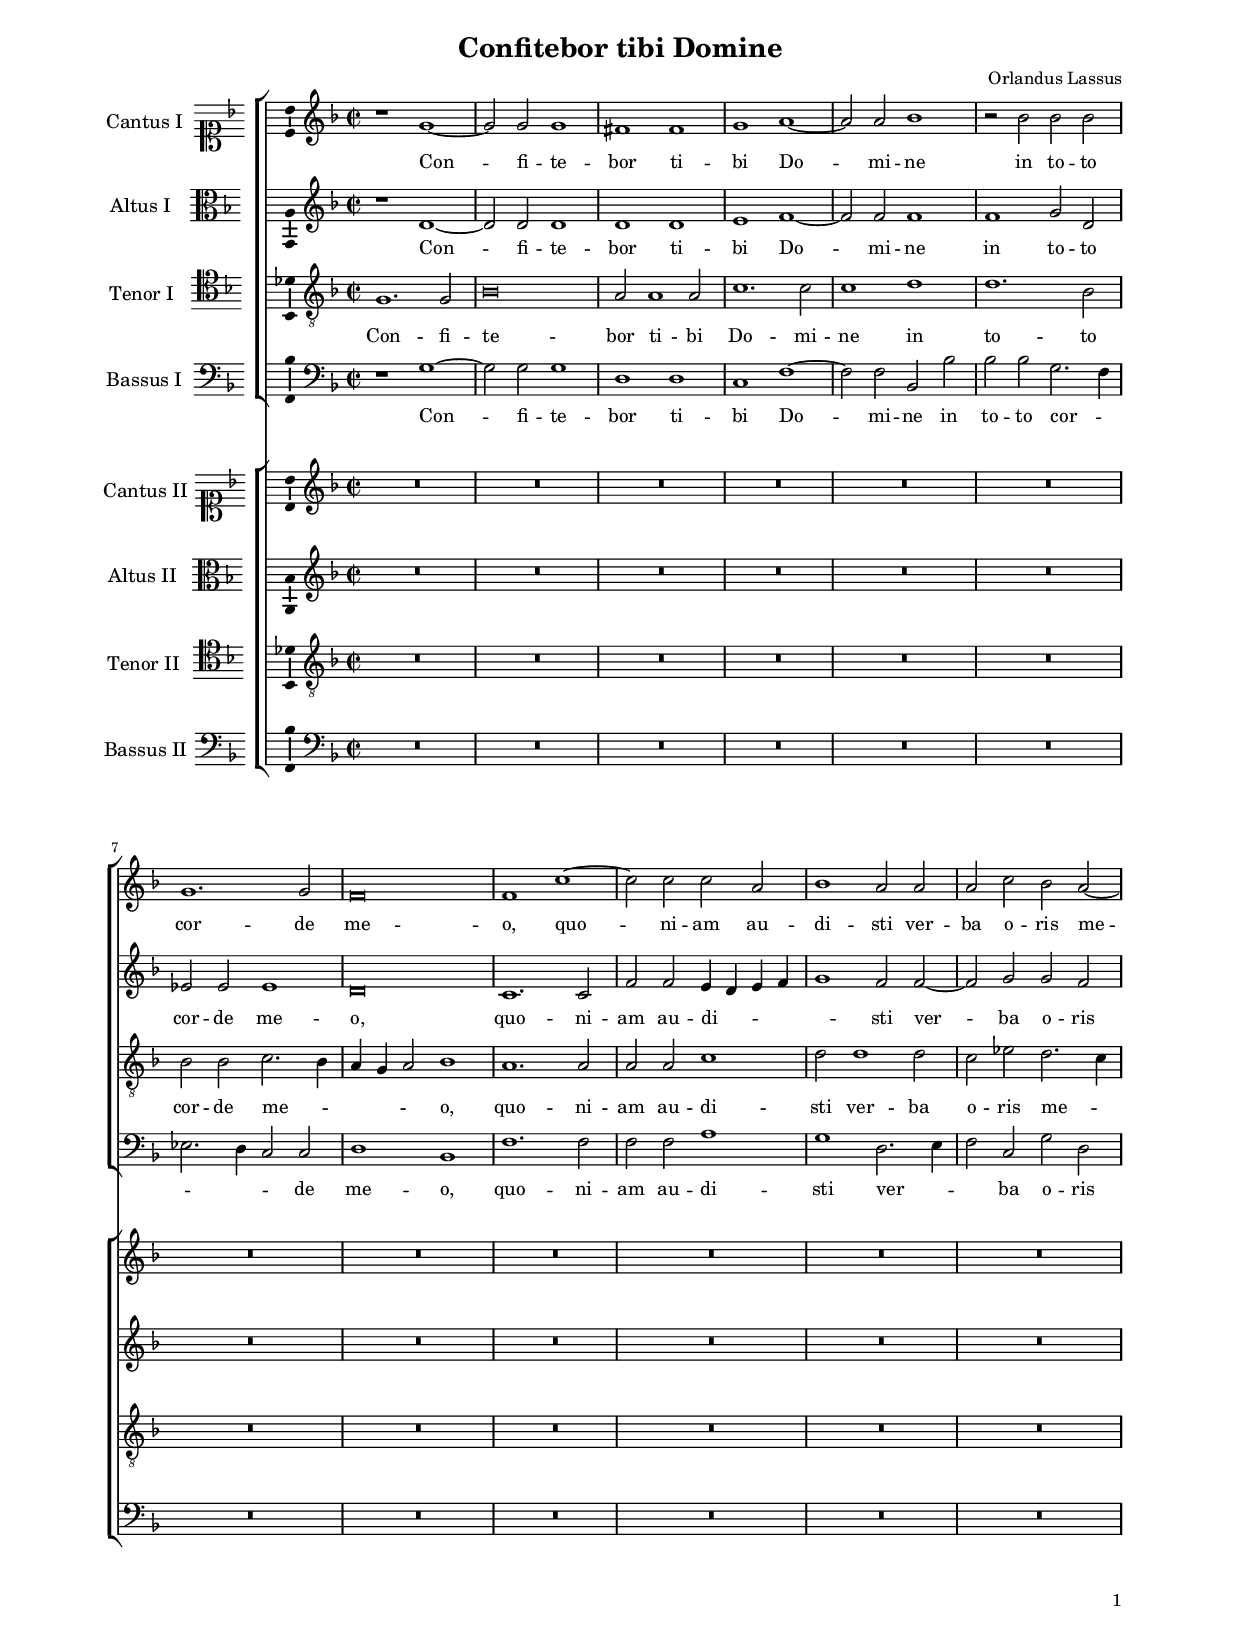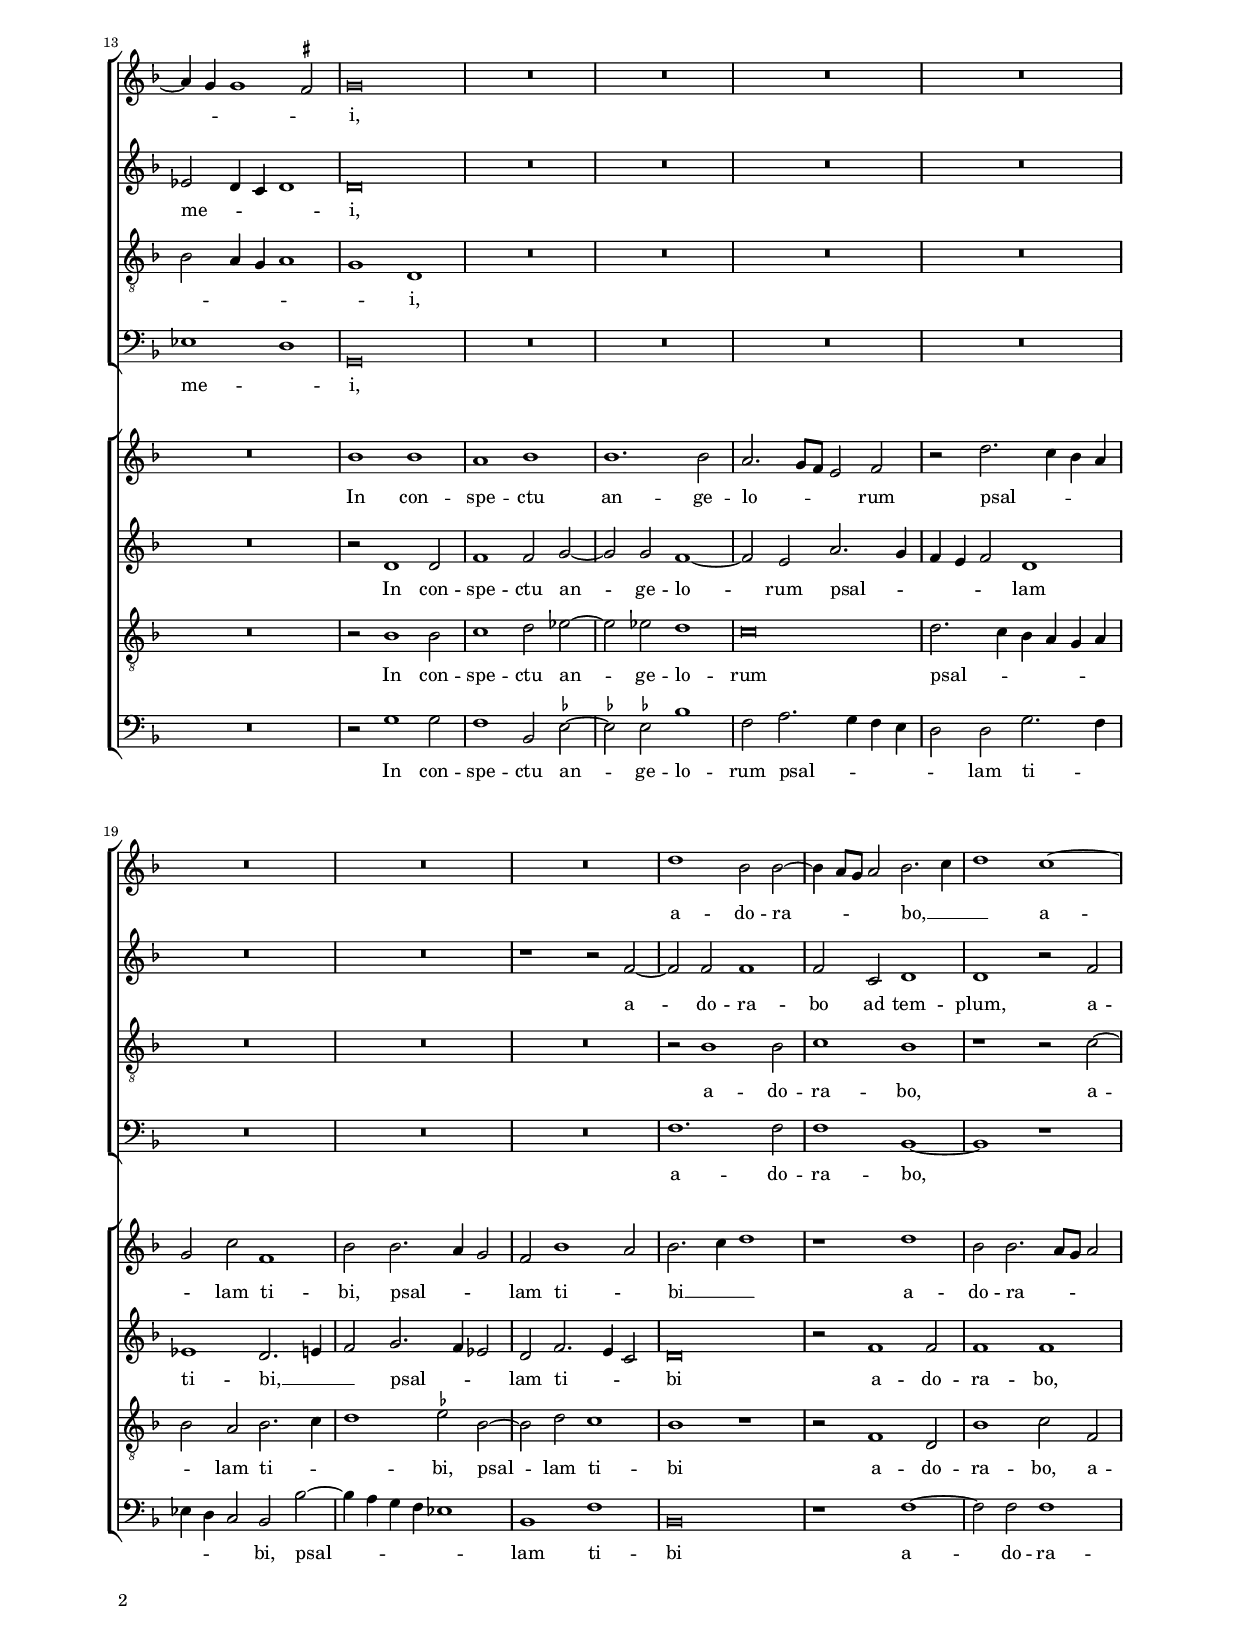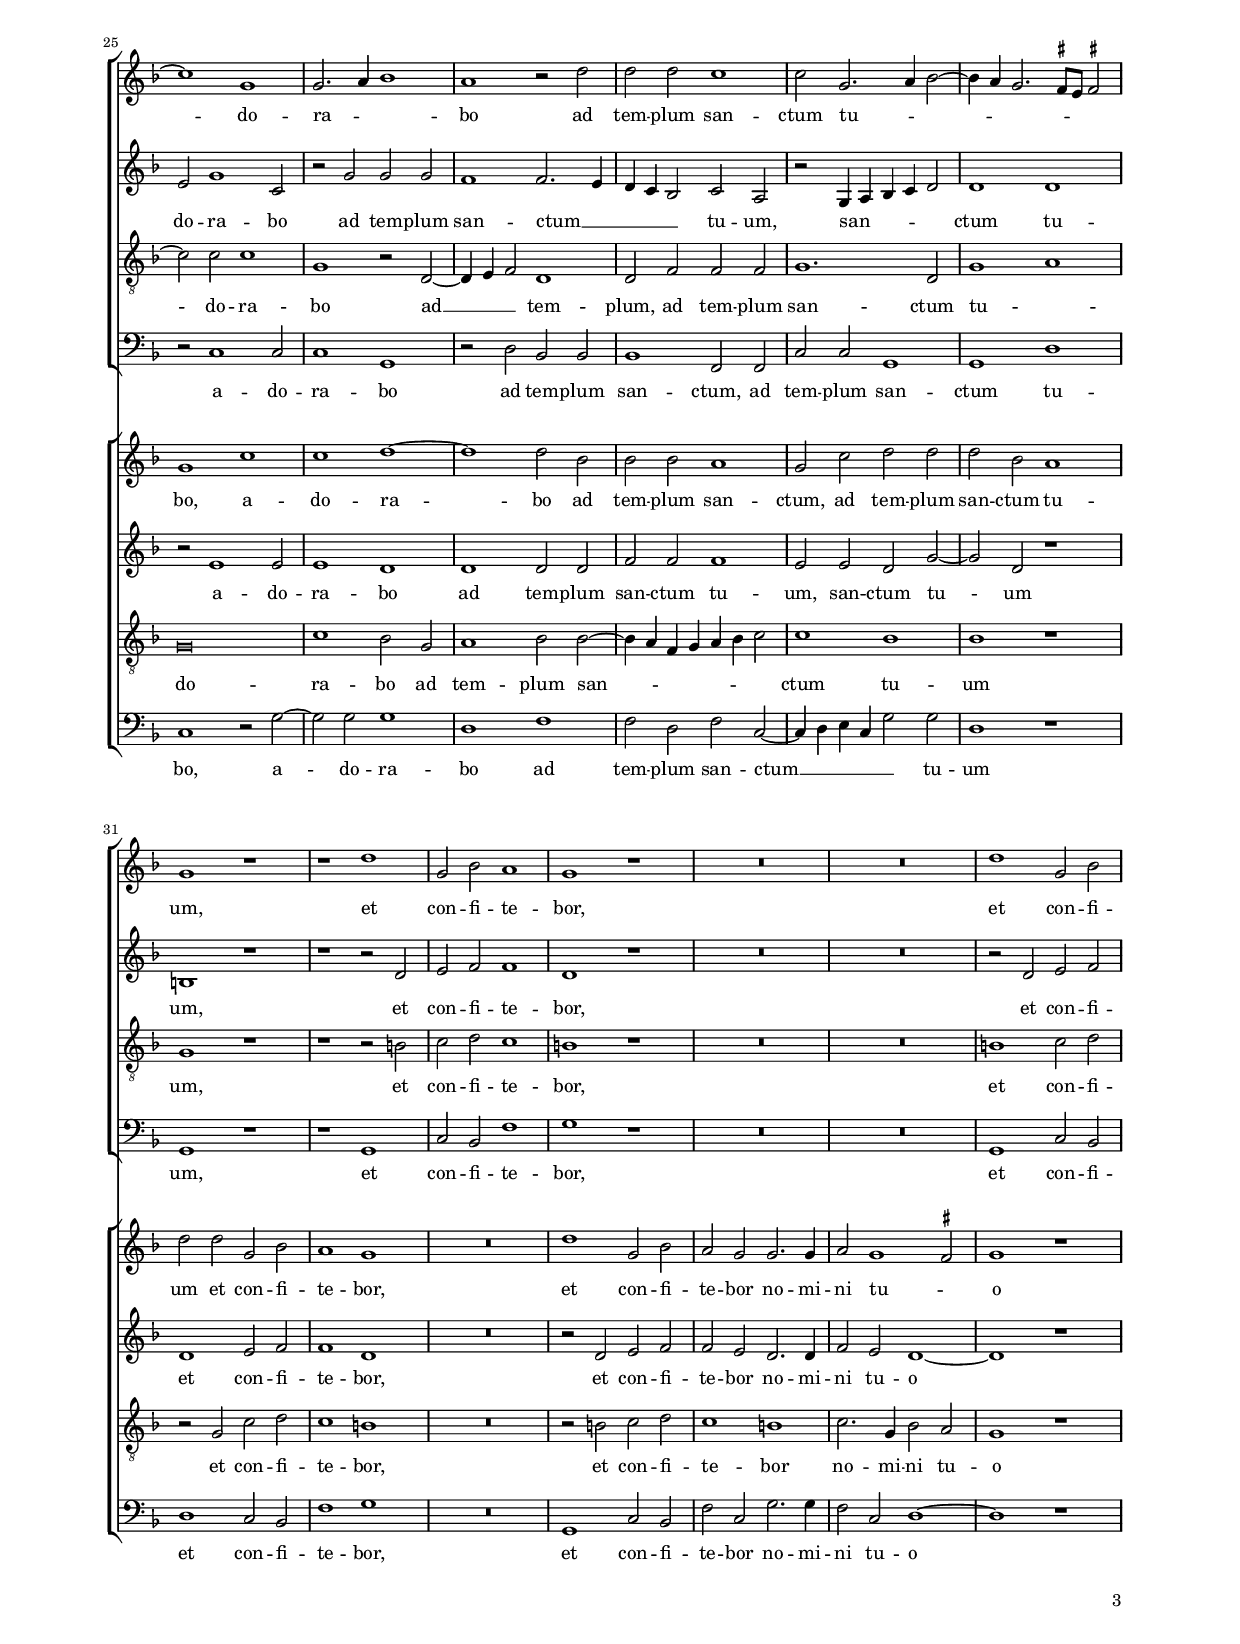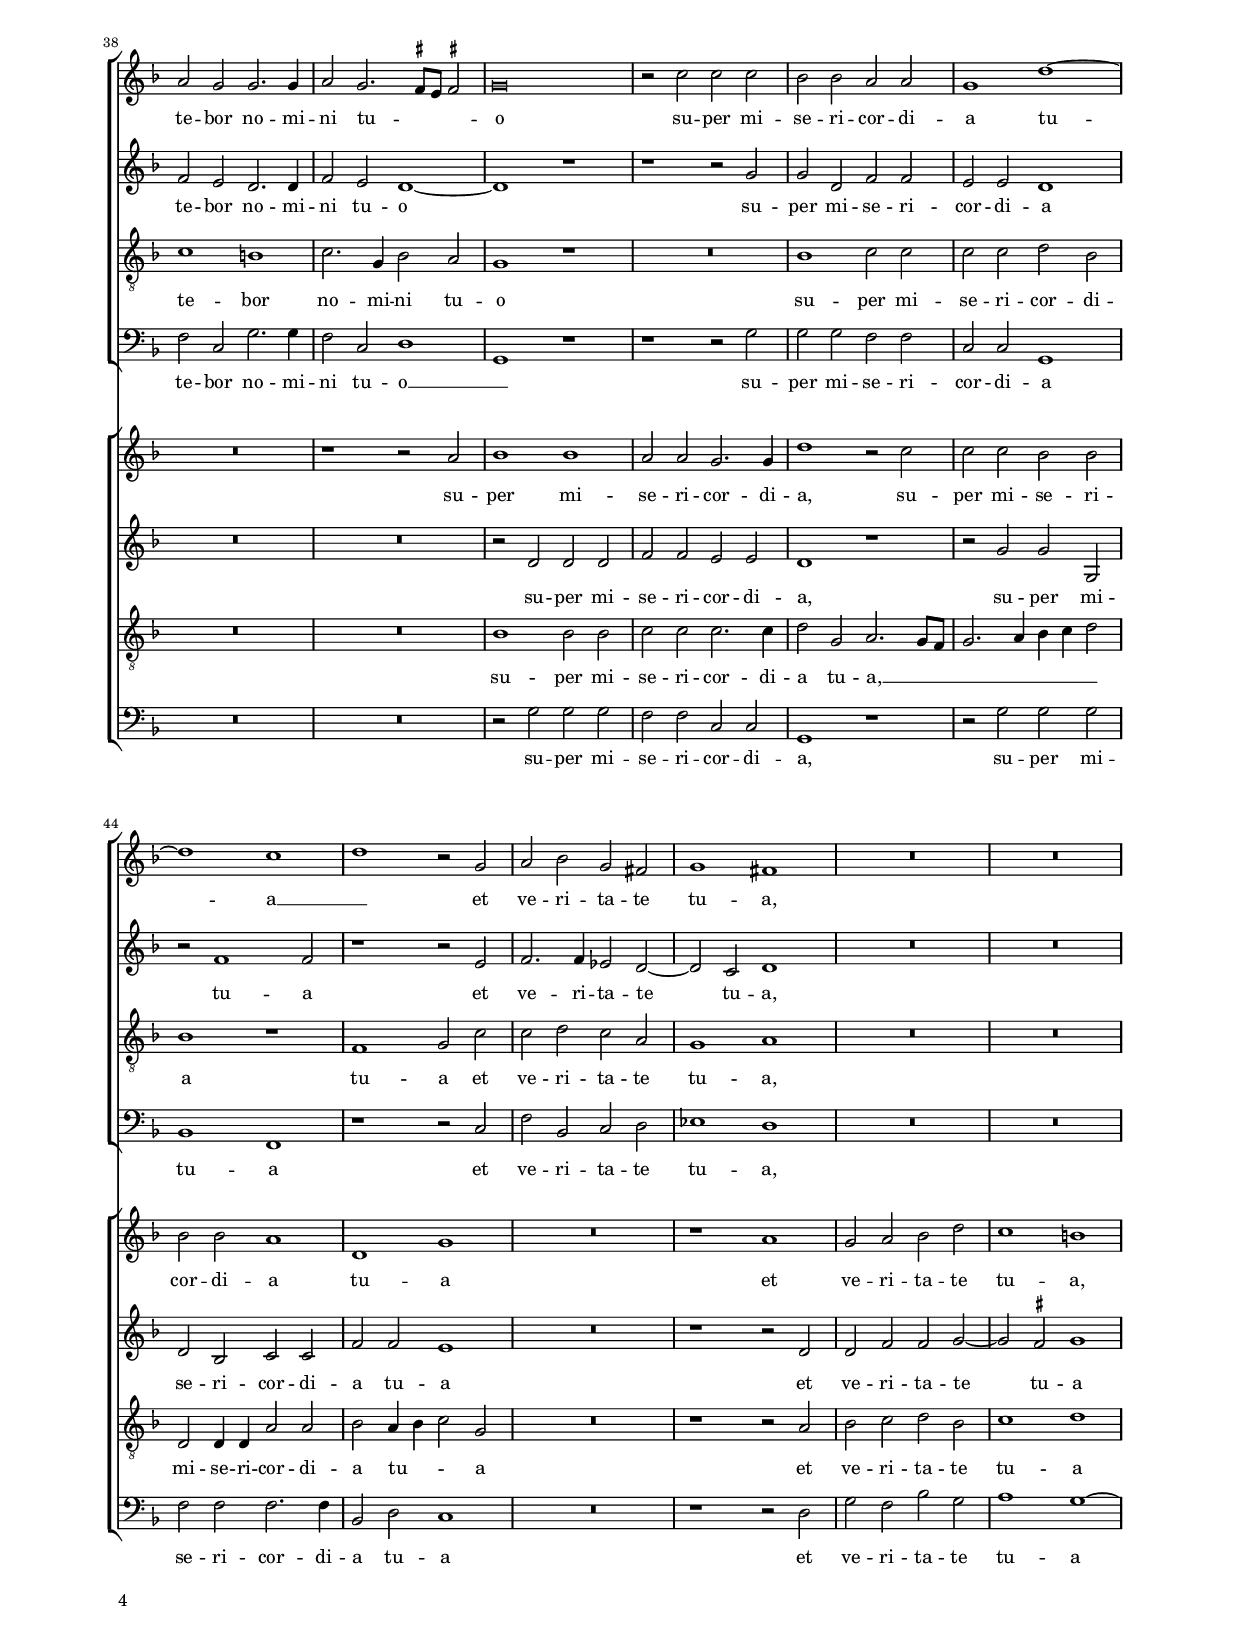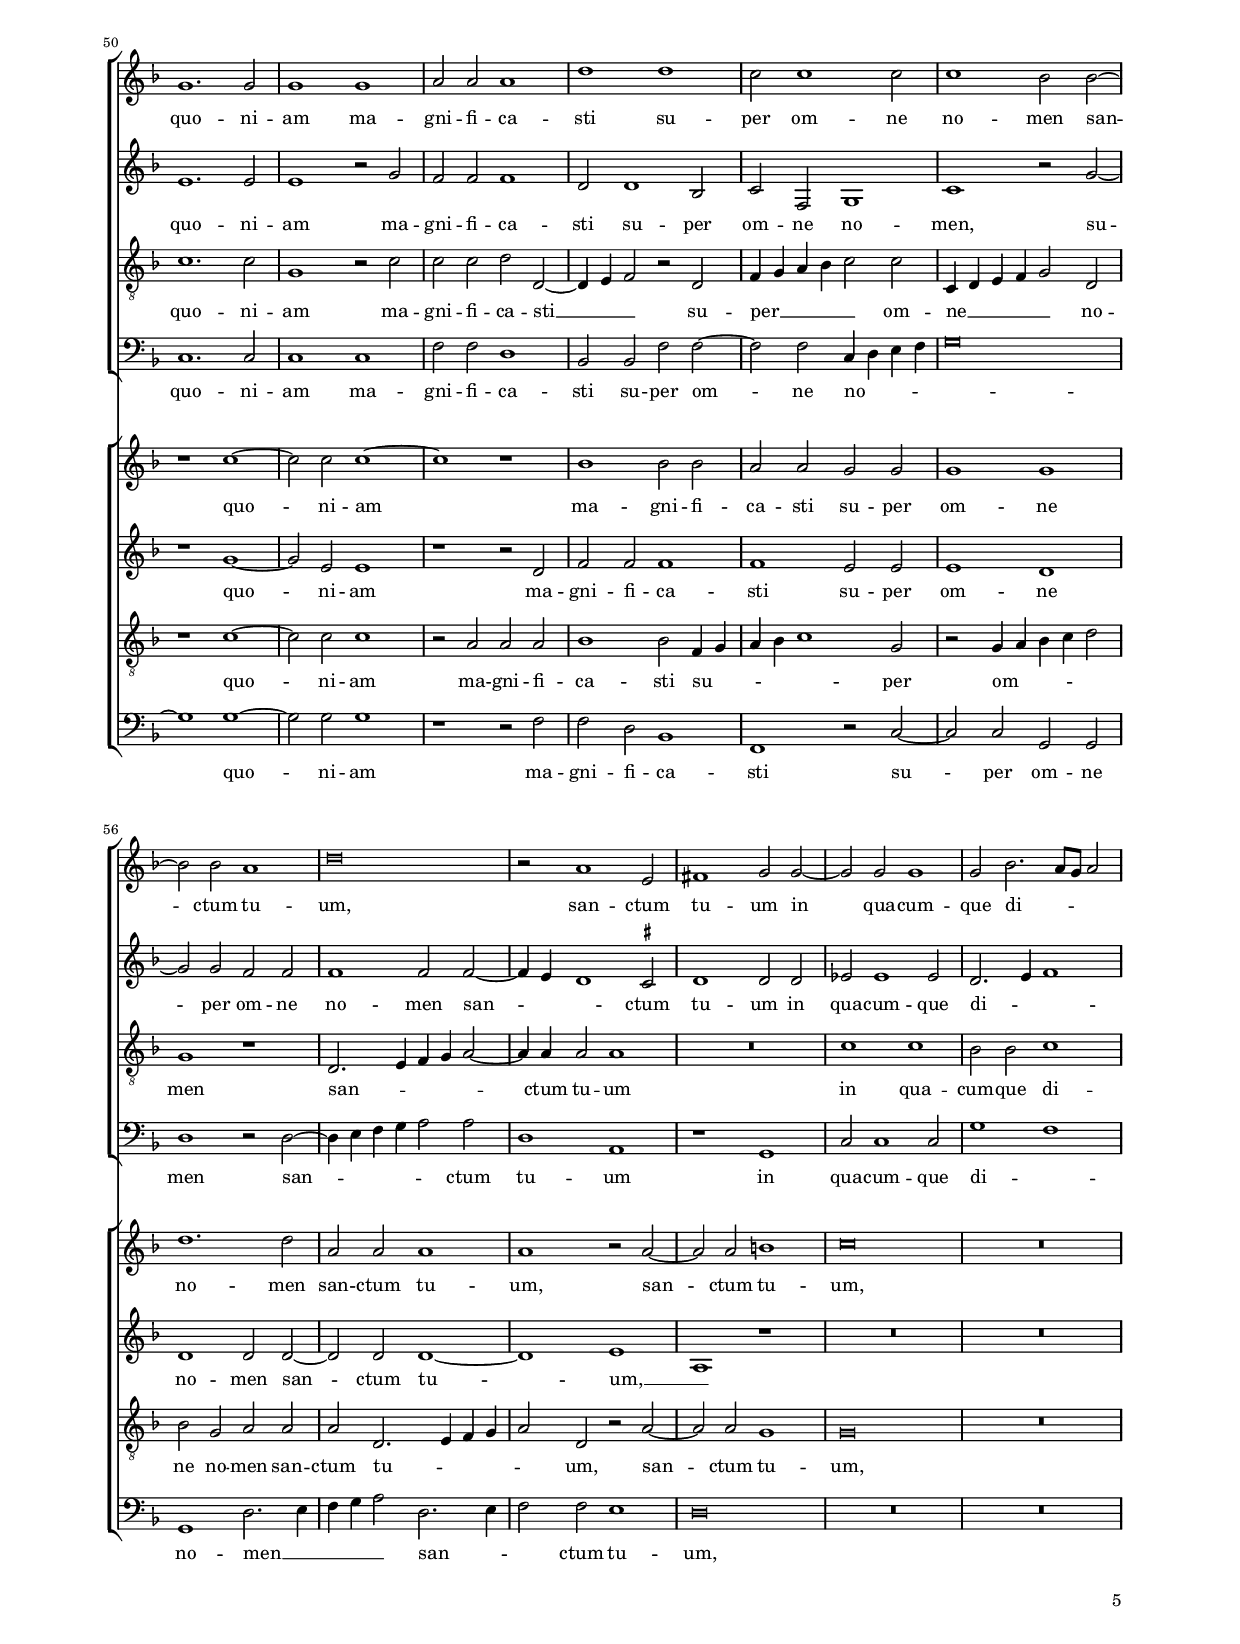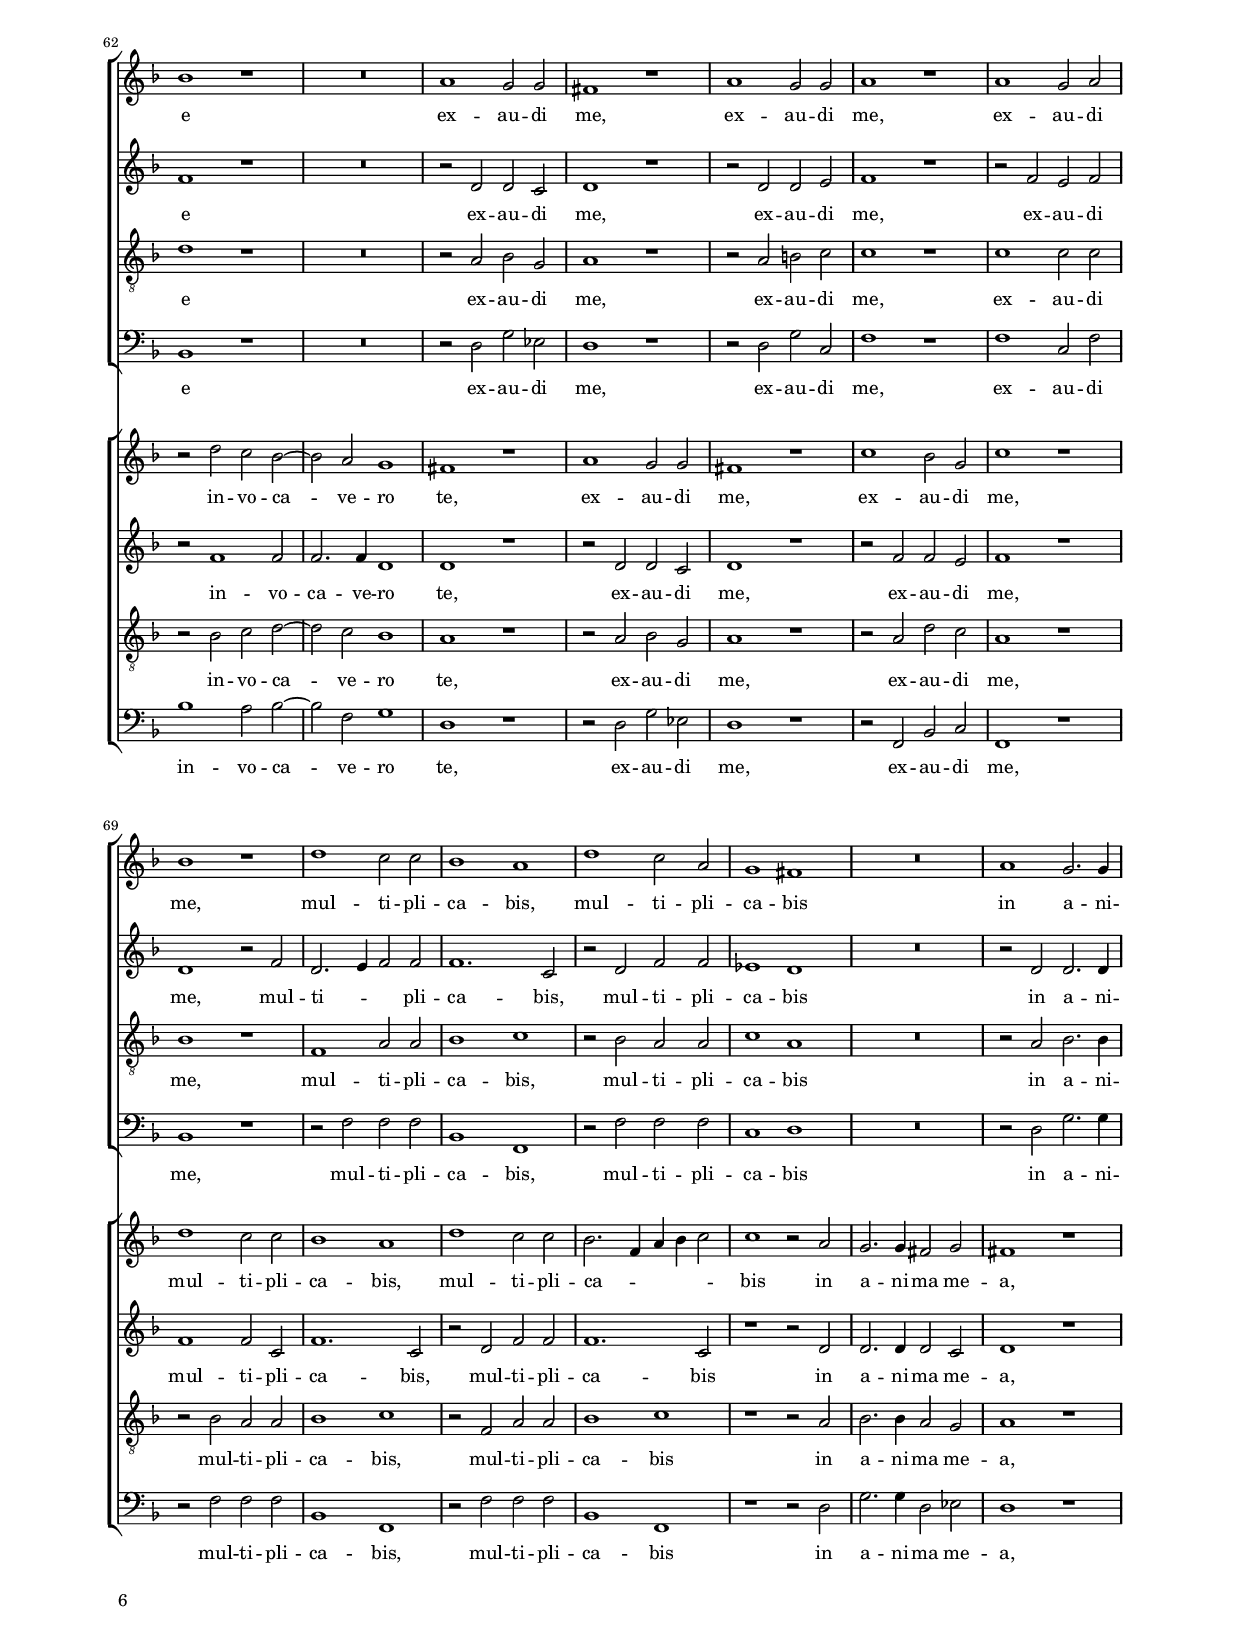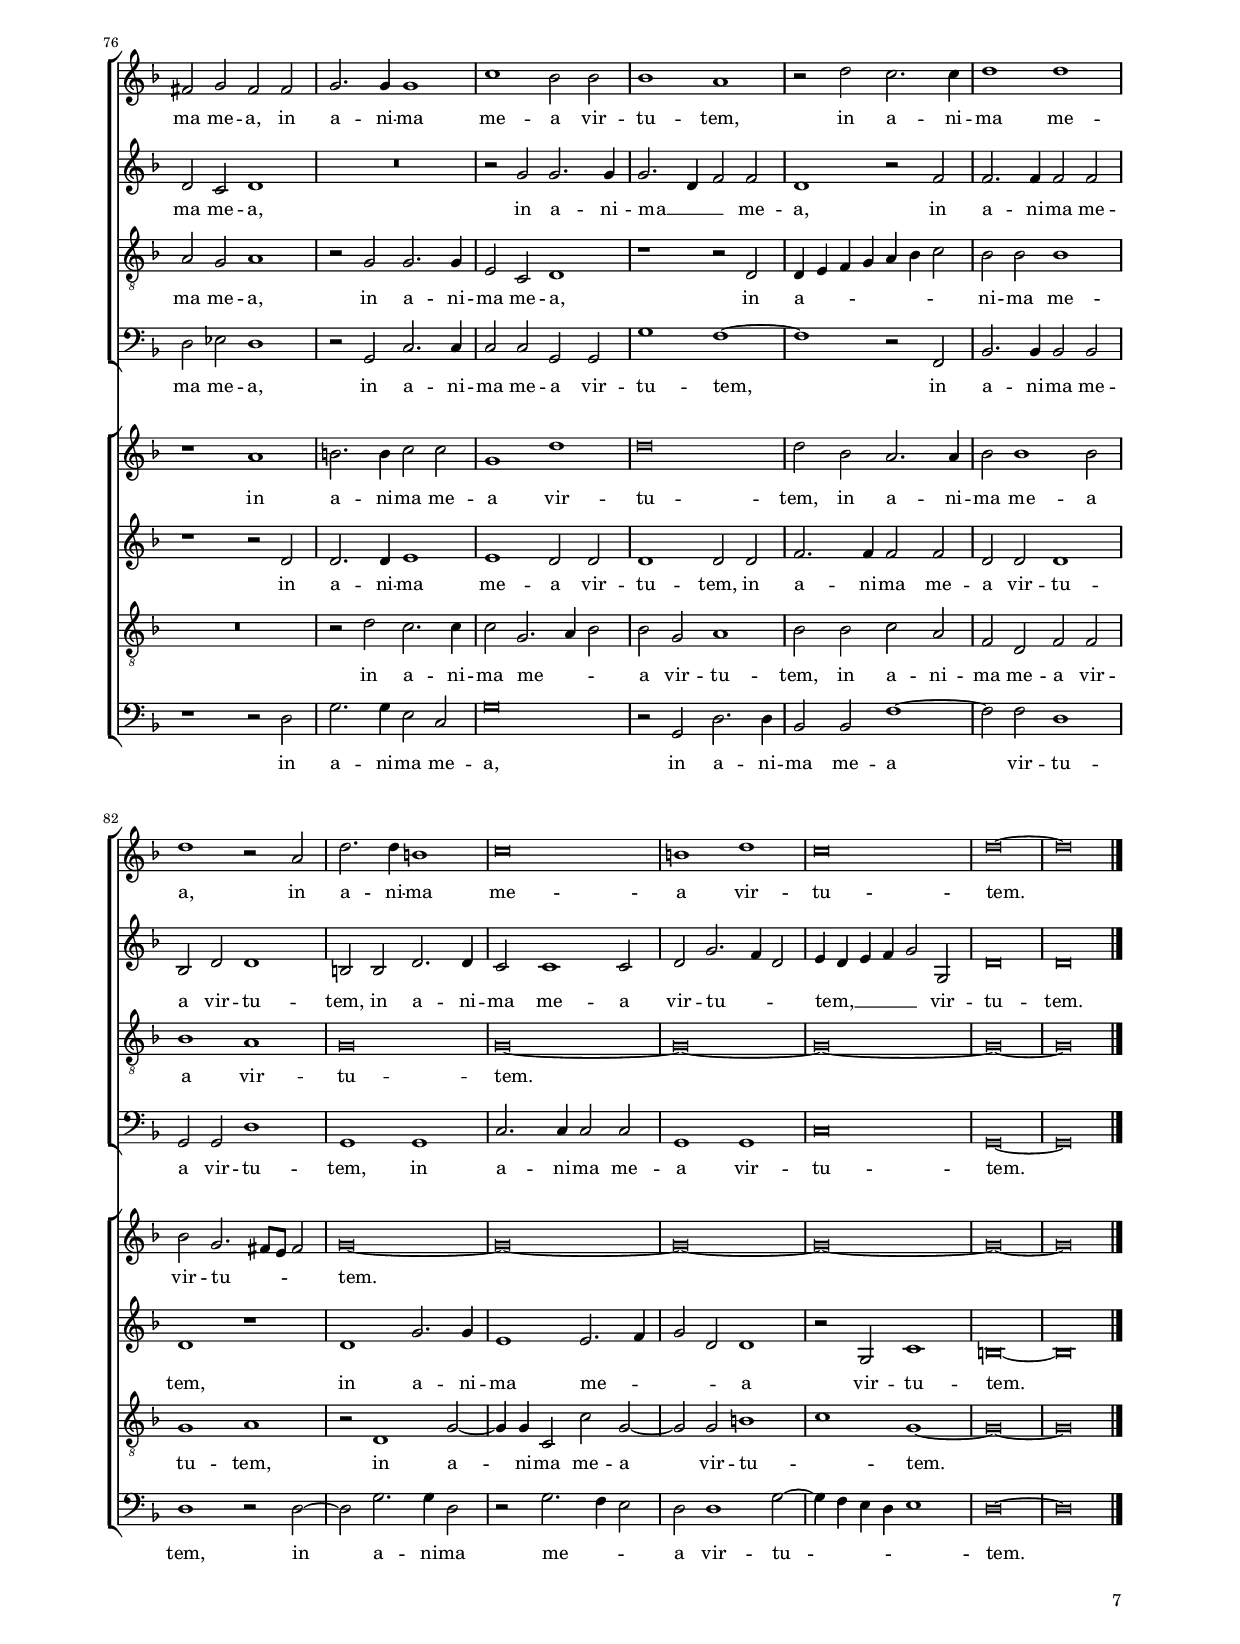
\header 
{
	title="Confitebor tibi Domine"
	composer="Orlandus Lassus"
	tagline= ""
}

\version "2.22.0"
\include "deutsch.ly"
#(set-global-staff-size 15)
% #(set-default-paper-size "letter")
#(ly:set-option 'point-and-click #f)


\paper
	{
	top-margin = 1.8 \cm
	bottom-margin = 1.2 \cm
	left-margin = 2 \cm
	right-margin = 2 \cm
	print-page-number = ##f
	ragged-bottom = ##f
	ragged-last-bottom = ##t
    systems-per-page = 2
%   page-count = 6
	system-system-spacing = #'((basic-distance . 18) (minimum-distance . 14) (padding . 7) (strechability . 250))
    oddFooterMarkup=\markup   \fill-line { "" \fromproperty #'page:page-number-string }
    evenFooterMarkup=\markup  \fill-line { \fromproperty #'page:page-number-string "" }
    last-bottom-spacing = #'((basic-distance . 12) (minimum-distance . 7) (padding . 4))
	}


global =  
	{
	\key f \major
	\time 2/2 \set Score.measureLength = #(ly:make-moment 2/1)
    \set Score.tempoHideNote = ##t
    \tempo 2 = 90
    \skip 1*2*88 \bar "|."
	}

	ficta = { \once \set suggestAccidentals = ##t }
	
	forget = #(define-music-function (music) (ly:music?) #{
	\accidentalStyle forget
	$music
	\accidentalStyle default
	#})

	
incipitcantusprimus = \markup { \score {
	{
	\set Staff.instrumentName = \markup { \fontsize #1 "Cantus I" }
	\key f \major
	\clef soprano
	s4 \bar ""
	}
	\layout  {
	raggedright = ##t
	indent = 1.6 \cm
	line-width = 2.2\cm
	\context { \Staff \remove Time_signature_engraver }
	\override Staff.Clef.Y-extent = #'(0 . 0)
	}} \hspace #1 }
      
incipitaltusprimus = \markup { \score {
	{
	\set Staff.instrumentName = \markup { \fontsize #1 "Altus I" }
	\key f \major
	\clef alto
	s4 \bar ""
	}
	\layout  {
	raggedright = ##t
	indent = 1.6 \cm
	line-width = 2.2\cm
	\context { \Staff \remove Time_signature_engraver }
	\override Staff.Clef.Y-extent = #'(0 . 0)
	}} \hspace #1 }
      
incipittenorprimus = \markup { \score {
	{
	\set Staff.instrumentName = \markup { \fontsize #1 "Tenor I" }
	\key f \major
	\clef tenor
	s4 \bar ""
	}
	\layout  {
	raggedright = ##t
	indent = 1.6 \cm
	line-width = 2.2\cm
	\context { \Staff \remove Time_signature_engraver }
	\override Staff.Clef.Y-extent = #'(0 . 0)
	}} \hspace #1 }


incipitbassusprimus = \markup { \score {
	{
	\set Staff.instrumentName = \markup { \fontsize #1 "Bassus I" }
	\key f \major
	\clef bass
	s4 \bar ""
	}
	\layout  {
	raggedright = ##t
	indent = 1.6 \cm
	line-width = 2.2\cm
	\context { \Staff \remove Time_signature_engraver }
	\override Staff.Clef.Y-extent = #'(0 . 0)
	}} \hspace #1 }

incipitcantussecundus = \markup { \score {
	{
	\set Staff.instrumentName = \markup { \fontsize #1 "Cantus II" }
	\key f \major
	\clef soprano
	s4 \bar ""
	}
	\layout  {
	raggedright = ##t
	indent = 1.6 \cm
	line-width = 2.2\cm
	\context { \Staff \remove Time_signature_engraver }
	\override Staff.Clef.Y-extent = #'(0 . 0)
	}} \hspace #1 }


incipitaltussecundus = \markup { \score {
	{
	\set Staff.instrumentName = \markup { \fontsize #1 "Altus II" }
	\key f \major
	\clef alto
	s4 \bar ""
	}
	\layout  {
	raggedright = ##t
	indent = 1.6 \cm
	line-width = 2.2\cm
	\context { \Staff \remove Time_signature_engraver }
	\override Staff.Clef.Y-extent = #'(0 . 0)
	}} \hspace #1 }


incipittenorsecundus = \markup { \score {
	{
	\set Staff.instrumentName = \markup { \fontsize #1 "Tenor II" }
	\key f \major
	\clef tenor
	s4 \bar ""
	}
	\layout  {
	raggedright = ##t
	indent = 1.6 \cm
	line-width = 2.2\cm
	\context { \Staff \remove Time_signature_engraver }
	\override Staff.Clef.Y-extent = #'(0 . 0)
	}} \hspace #1 }	


incipitbassussecundus = \markup { \score {
	{
	\set Staff.instrumentName = \markup { \fontsize #1 "Bassus II" }
	\key f \major
	\clef bass
	s4 \bar ""
	}
	\layout  {
	raggedright = ##t
	indent = 1.6 \cm
	line-width = 2.2\cm
	\context { \Staff \remove Time_signature_engraver }
	\override Staff.Clef.Y-extent = #'(0 . 0)
	}} \hspace #1 }

cantusprimus =  \relative c''
	{
	r1 g~
	g2 g g1
	fis1 fis
	g1 a~
%5
	a2 a b1 |
	r2 b b b
	g1. g2
	f\breve
	f1 c'~
%10
	c2 c c a |
	b1 a2 a
	a2 c b a~
	a4 g g1 \ficta fis2
	g\breve
%15
	R\breve |
	R\breve
	R\breve
	R\breve
	R\breve
%20
	R\breve |
	R\breve
	d'1 b2 b~
	b4 a8 g a2 b2. c4
	d1 c~
%25
	c1 g |
	g2. a4 b1
	a1 r2 d
	d2 d c1
	c2 g2. a4 b2~
%30
	b4 a g2. \ficta fis8 e \ficta fis!2 |
	g1 r
	r1 d'
	g,2 b a1
	g1 r
%35
	R\breve |
	R\breve
	d'1 g,2 b
	a2 g g2. g4
	a2 g2. \ficta fis8 e \ficta fis!2
%40
	g\breve |
	r2 c c c
	b2 b a a
	g1 d'~
	d1 c
%45
	d1 r2 g, |
	a2 b g fis
	g1 fis
	R\breve
	R\breve
%50
	g1. g2 |
	g1 g
	a2 a a1
	d1 d
	c2 c1 c2
%55
	c1 b2 b~ |
	b2 b a1
	d\breve
	r2 a1 e2
	fis1 g2 g~
%60
	g2 g g1 |
	g2 b2. a8 g a2
	b1 r
	R\breve
	a1 g2 g
%65
	fis1 r |
	a1 g2 g
	a1 r
	a1 g2 a
	b1 r
%70
	d1 c2 c |
	b1 a
	d1 c2 a
	g1 fis
	R\breve
%75
	a1 g2. g4 |
	fis2 g fis fis
	g2. g4 g1
	c1 b2 b
	b1 a
%80
	r2 d c2. c4 |
	d1 d
	d1 r2 a
	d2. d4 h1
	c\breve
%85
	h1 d |
        c\breve
        d\breve~
        d\breve |
	}

altusprimus =  \relative c' 
        {
	r1 d~
	d2 d d1
	d1 d
	e1 f~
%5
	f2 f f1 |
	f1 g2 d
	es2 es es1
	d\breve
	c1. c2
%10
	f2 f e4 d e f |
	g1 f2 f~
	f2 g g f
	es2 d4 c d1
	d\breve
%15
	R\breve |
	R\breve
	R\breve
	R\breve
	R\breve
%20
	R\breve |
	r1 r2 f~
	f2 f f1
	f2 c d1
	d1 r2 f
%25
	e2 g1 c,2 |
	r2 g' g g
	f1 f2. e4
	d4 c b2 c a
	r2 g4 a b c d2
%30
	d1 d |
	h1 r
	r1 r2 d
	e2 f f1
	d1 r
%35
	R\breve |
	R\breve
	r2 d e f
	f2 e d2. d4
	f2 e d1~
%40
	d1 r |
	r1 r2 g
	g2 d f f
	e2 e d1
	r2 f1 f2
%45
	r1 r2 e |
	f2. f4 es2 d~
	d2 c d1
	R\breve
	R\breve
%50
	e1. e2 |
	e1 r2 g
	f2 f f1
	d2 d1 b2
	c2 f, g1
%55
        c1 r2 g'~ |
	g2 g f f
	f1 f2 f~
	f4 e d1 \ficta cis2
	d1 d2 d
%60
	es2 es1 es2 |
	d2. e4 f1
	f1 r
	R\breve
	r2 d d c2
%65
	d1 r |
	r2 d d e
	f1 r
	r2 f e f
	d1 r2 f
%70
	d2. e4 f2 f |
	f1. c2
	r2 d f f
	es1 d
	R\breve
%75
	r2 d d2. d4 |
	d2 c d1
	R\breve
	r2 g g2. g4
	g2. d4 f2 f
%80
	d1 r2 f |
	f2. f4 f2 f
	b,2 d d1
	h2 h d2. d4
	c2 c1 c2
%85
	d2 g2. f4 d2 |
        e4 d e f g2 g,
        d'\breve
        d\breve |
	}

tenorprimus =  \relative c' 
	{
	g1. g2
	b\breve
	a2 a1 a2
	c1. c2
%5
	c1 d |
	d1. b2
	b2 b c2. b4
	a4 g a2 b1
	a1. a2
%10
	a2 a c1 |
	d2 d1 d2
	c2 es d2. c4
	b2 a4 g a1
	g1 d
%15
	R\breve |
	R\breve
	R\breve
	R\breve
	R\breve
%20
	R\breve |
	R\breve
	r2 b'1 b2
	c1 b
	r1 r2 c~
%25
	c2 c c1 |
	g1 r2 d~
	d4 e f2 d1
	d2 f f f
	g1. d2
%30
	g1 a |
	g1 r
	r1 r2 h
	c2 d c1
	h1 r
%35
	R\breve |
	R\breve
	h1 c2 d
	c1 h
	c2. g4 b2 a
%40
	g1 r |
	R\breve
	b1 c2 c
	c2 c d b
	b1 r
%45
	f1 g2 c |
	c2 d c a
	g1 a
	R\breve
	R\breve
%50
	c1. c2 |
	g1 r2 c
	c2 c d d,~
	d4 e f2 r d
	f4 g a b c2 c
%55
	c,4 d e f g2 d |
	g1 r
	d2. e4 f g a2~
	a4 a a2 a1
	R\breve
%60
	c1 c |
	b2 b c1
	d1 r
	R\breve
	r2 a b g
%65
	a1 r |
	r2 a h c
	c1 r
	c1 c2 c
	b1 r
%70
	f1 a2 a |
	b1 c
	r2 b a a
	c1 a
	R\breve
%75
	r2 a b2. b4 |
	a2 g a1
	r2 g g2. g4
	e2 c d1
	r1 r2 d
%80
	d4 e f g a b c2 |
	b2 b b1
	b1 a
	g\breve
	g\breve~
%85
	g\breve~ |
        g\breve~
        g\breve~
        g\breve |
	}

bassusprimus  =  \relative c 
	{
	r1 g'1~
	g2 g g1
        d1 d
	c1 f~
%5
	f2 f b, b' |
	b2 b g2. f4
	es2. d4 c2 c
	d1 b
	f'1. f2
%10
	f2 f a1 |
	g1 d2. e4
	f2 c g' d
	es1 d
	g,\breve
%15
	R\breve |
	R\breve
	R\breve
	R\breve
	R\breve
%20
	R\breve |
	R\breve
	f'1. f2
	f1 b,~
	b1 r
%25
	r2 c1 c2 |
	c1 g
	r2 d' b b
	b1 f2 f
	c'2 c g1
%30
	g1 d' |
	g,1 r
	r1 g
	c2 b f'1
	g1 r
%35
	R\breve |
	R\breve
	g,1 c2 b
	f'2 c g'2. g4
	f2 c d1
%40
	g,1 r |
	r1 r2 g'
	g2 g f f
	c2 c g1
	b1 f
%45
	r1 r2 c' |
	f2 b, c d
	es1 d
	R\breve
	R\breve
%50
	c1. c2 |
	c1 c
	f2 f d1
	b2 b f' f~
	f2 f c4 d e f
%55
	g\breve |
	d1 r2 d~
	d4 e f g a2 a
	d,1 a
	r1 g
%60
	c2 c1 c2 |
	g'1 f
	b,1 r
	R\breve
	r2 d g es
%65
	d1 r |
	r2 d g c,
	f1 r
	f1 c2 f
	b,1 r
%70
	r2 f' f f |
	b,1 f
	r2 f' f f
	c1 d
	R\breve
%75
	r2 d g2. g4 |
	d2 es d1
	r2 g, c2. c4
	c2 c g g
	g'1 f~
%80
	f1 r2 f, |
	b2. b4 b2 b
	g2 g d'1
	g,1 g
	c2. c4 c2 c
%85
	g1 g |
        c\breve
        g\breve~
        g\breve |
	}

cantussecundus =  \relative c''
	{
	R\breve
	R\breve
	R\breve
	R\breve
%5
	R\breve |
	R\breve
	R\breve
	R\breve
	R\breve
%10
	R\breve |
	R\breve
	R\breve
	R\breve
	b1 b
%15
	a1 b |
	b1. b2
	a2. g8 f e2 f
	r2 d'2. c4 b a
	g2 c f,1
%20
	b2 b2. a4 g2 |
	f2 b1 a2
	b2. c4 d1
	r1 d
	b2 b2. a8 g a2
%25
	g1 c |
	c1 d~
	d1 d2 b
	b2 b a1
	g2 c d d
%30
	d2 b a1 |
	d2 d g, b
	a1 g
	R\breve
	d'1 g,2 b
%35
	a2 g g2. g4 |
	a2 g1 \ficta fis2
	g1 r
	R\breve
	r1 r2 a
%40
	b1 b |
	a2 a g2. g4
	d'1 r2 c
	c2 c b b
	b2 b a1
%45
	d,1 g |
	R\breve
	r1 a
	g2 a b d
	c1 h
%50
	r1 c~ |
	c2 c c1~
	c1 r
	b1 b2 b
	a2 a g g
%55
	g1 g |
	d'1. d2
	a2 a a1
	a1 r2 a~
	a2 a h1
%60
	c\breve |
	R\breve
	r2 d c b~
	b2 a g1
	fis1 r
%65
	a1 g2 g |
	fis1 r
	c'1 b2 g
	c1 r
	d1 c2 c
%70
	b1 a |
	d1 c2 c
	b2. f4 a b c2
	c1 r2 a
	g2. g4 fis2 g
%75
	fis1 r |
	r1 a
	h2. h4 c2 c
	g1 d'
	d\breve
%80
	d2 b a2. a4 |
	b2 b1 b2
	b2 g2. fis8 e fis2
	g\breve~
	g\breve~
%85
	g\breve~ |
        g\breve~
        g\breve~
        g\breve |
	}

altussecundus =  \relative c'
	{
	R\breve
	R\breve
	R\breve
	R\breve
%5
	R\breve |
	R\breve
	R\breve
	R\breve
	R\breve
%10
	R\breve |
	R\breve
	R\breve
	R\breve
	r2 d1 d2
%15
	f1 f2 g~ |
	g2 g f1~
	f2 e a2. g4
	f4 e f2 d1
	es1 d2. e4
%20
	f2 g2. f4 es2 |
	d2 f2. e4 c2
	d\breve
	r2 f1 f2
	f1 f
%25
	r2 e1 e2 |
	e1 d
	d1 d2 d
	f2 f f1
	e2 e d g~
%30
	g2 d r1 |
	d1 e2 f
	f1 d
	R\breve
	r2 d e f
%35
	f2 e d2. d4 |
	f2 e d1~
	d1 r
	R\breve
	R\breve
%40
	r2 d d d |
	f2 f e e
	d1 r
	r2 g g g,
	d'2 b c c
%45
	f2 f e1 |
	R\breve
	r1 r2 d
	d2 f f g~
	g2 \ficta fis g1
%50
	r1 g~ |
	g2 e e1
	r1 r2 d
	f2 f f1
	f1 e2 e
%55
	e1 d |
	d1 d2 d~
	d2 d d1~
	d1 e
	a,1 r
%60
	R\breve |
	R\breve
	r2 f'1 f2
	f2. f4 d1
	d1 r
%65
	r2 d d c |
	d1 r
	r2 f f e
	f1 r
	f1 f2 c
%70
	f1. c2 |
	r2 d f f
	f1. c2
	r1 r2 d
	d2. d4 d2 c
%75
	d1 r |
	r1 r2 d
	d2. d4 e1
	e1 d2 d
	d1 d2 d
%80
	f2. f4 f2 f |
	d2 d d1
	d1 r
	d1 g2. g4
	e1 e2. f4
%85
	g2 d d1 |
        r2 g, c1
        h\breve~
        h\breve |
        }

tenorsecundus =  \relative c'
	{
	R\breve
	R\breve
	R\breve
	R\breve
%5
	R\breve |
	R\breve
	R\breve
	R\breve
	R\breve
%10
	R\breve |
	R\breve
	R\breve
	R\breve
	r2 b1 b2
%15
	c1 d2 es~ |
	es2 es d1
	c\breve
	d2. c4 b a g a
	b2 a b2. c4
%20
	d1 \ficta es2 b~ |
	b2 d c1
	b1 r
	r2 f1 d2
	b'1 c2 f,
%25
	g\breve |
	c1 b2 g
	a1 b2 b~
	b4 a f g a b c2
	c1 b
%30
	b1 r |
	r2 g c d
	c1 h
	R\breve
	r2 h c d
%35
	c1 h |
	c2. g4 b2 a
	g1 r
	R\breve
	R\breve
%40
	b1 b2 b |
	c2 c c2. c4
	d2 g, a2. g8 f
	g2. a4 b c d2
	d,2 d4 d a'2 a
%45
	b2 a4 b c2 g |
	R\breve
	r1 r2 a
	b2 c d b
	c1 d
%50
	r1 c~ |
	c2 c c1
	r2 a a a
	b1 b2 f4 g
	a4 b c1 g2
%55
	r2 g4 a b c d2 |
	b2 g a a
	a2 d,2. e4 f g
	a2 d, r a'~
	a2 a g1
%60
	g\breve |
	R\breve
	r2 b c d~
	d2 c b1
	a1 r
%65
	r2 a b g |
	a1 r
	r2 a d c
	a1 r
	r2 b a a
%70
	b1 c |
	r2 f, a a
	b1 c
	r1 r2 a
	b2. b4 a2 g
%75
	a1 r |
	R\breve
	r2 d c2. c4
	c2 g2. a4 b2
	b2 g a1
%80
	b2 b c a |
	f2 d f f
	g1 a
	r2 d,1 g2~
	g4 g c,2 c' g~
%85
	g2 g h1 |
        c1 g~
        g\breve~
        g\breve |
	}

bassussecundus =  \relative c
	{
	R\breve
	R\breve
	R\breve
	R\breve
%5
	R\breve |
	R\breve
	R\breve
	R\breve
	R\breve
%10
	R\breve |
	R\breve
	R\breve
	R\breve
	r2 g'1 g2
%15
	f1 b,2 \ficta es~ |
	\ficta es!2 \ficta es! b'1
	f2 a2. g4 f e
	d2 d g2. f4
	es4 d c2 b b'~
%20
	b4 a g f es1 |
	b1 f'
	b,\breve
	r1 f'~
	f2 f f1
%25
	c1 r2 g'~ |
	g2 g g1
	d1 f
	f2 d f c~
	c4 d e c g'2 g
%30
	d1 r |
	d1 c2 b
	f'1 g
	R\breve
	g,1 c2 b
%35
	f'2 c g'2. g4 |
	f2 c d1~
	d1 r
	R\breve
	R\breve
%40
	r2 g g g |
	f2 f c c
	g1 r
	r2 g' g g
	f2 f f2. f4
%45
	b,2 d c1 |
	R\breve
	r1 r2 d
	g2 f b g
	a1 g~
%50
	g1 g~ |
	g2 g g1
	r1 r2 f
	f2 d b1
	f1 r2 c'~
%55
	c2 c g g |
	g1 d'2. e4
	f4 g a2 d,2. e4
	f2 f e1
	d\breve
%60
	R\breve |
	R\breve
	b'1 a2 b~
	b2 f g1
	d1 r
%65
	r2 d g es |
	d1 r
	r2 f, b c
	f,1 r
	r2 f' f f
%70
	b,1 f |
	r2 f' f f
	b,1 f
	r1 r2 d'
	g2. g4 d2 es
%75
	d1 r |
	r1 r2 d
	g2. g4 e2 c
	g'\breve
	r2 g, d'2. d4
%80
	b2 b f'1~ |
	f2 f d1
	d1 r2 d~
	d2 g2. g4 d2
	r2 g2. f4 e2
%85
	d2 d1 g2~ |
        g4 f e d e1
        d\breve~
        d\breve |
	}


lyricscantusprimus = \lyricmode {
	Con -- fi -- te -- bor ti -- bi Do -- mi -- ne
        in to -- to cor -- de me -- o,
        quo -- ni -- am au -- di -- sti ver -- ba o -- ris me -- _ _ _ i,
        a -- do -- ra -- _ _ _ bo, __ _ _
        a -- do -- ra -- _ _ bo
        ad tem -- plum san -- ctum tu -- _ _ _ _ _ _ _ um,
        et con -- fi -- te -- bor,
        et con -- fi -- te -- bor no -- mi -- ni tu -- _ _ _ o
        su -- per mi -- se -- ri -- cor -- di -- a tu -- a __ _
        et ve -- ri -- ta -- te tu -- a,
        quo -- ni -- am ma -- gni -- fi -- ca -- sti su -- per om -- ne no -- men
        san -- ctum tu -- um,
        san -- ctum tu -- um
        in qua -- cum -- que di -- _ _ _ e ex -- au -- di me,
        ex -- au -- di me,
        ex -- au -- di me,
        mul -- ti -- pli -- ca -- bis,
        mul -- ti -- pli -- ca -- bis
        in a -- ni -- ma me -- a,
        in a -- ni -- ma me -- a
        vir -- tu -- tem,
        in a -- ni -- ma me -- a,
        in a -- ni -- ma me -- a
        vir -- tu -- tem.
	}


lyricsaltusprimus = \lyricmode {
	Con -- fi -- te -- bor ti -- bi Do -- mi -- ne
        in to -- to cor -- de me -- o,
        quo -- ni -- am au -- di -- _ _ _ _ sti ver -- ba o -- ris me -- _ _ _ i,
        a -- do -- ra -- bo ad tem -- plum,
        a -- do -- ra -- bo ad tem -- plum san -- ctum __ _ _ _ _ tu -- um,
        san -- _ _ _ _ ctum tu -- um,
        et con -- fi -- te -- bor,
        et con -- fi -- te -- bor no -- mi -- ni tu -- o
        su -- per mi -- se -- ri -- cor -- di -- a tu -- a
        et ve -- ri -- ta -- te tu -- a,
        quo -- ni -- am ma -- gni -- fi -- ca -- sti su -- per om -- ne no -- men,
        su -- per om -- ne no -- men
        san -- _ _ ctum tu -- um
        in qua -- cum -- que di -- _ _ e ex -- au -- di me,
        ex -- au -- di me,
        ex -- au -- di me,
        mul -- ti -- _ _ pli -- ca -- bis,
        mul -- ti -- pli -- ca -- bis
        in a -- ni -- ma me -- a,
        in a -- ni -- ma __ _ _ me -- a,
        in a -- ni -- ma me -- a
        vir -- tu -- tem,
        in a -- ni -- ma me -- a
        vir -- tu -- _ _ tem, __ _ _ _ _
        vir -- tu -- tem.
	}


lyricstenorprimus = \lyricmode {
	Con -- fi -- te -- bor ti -- bi Do -- mi -- ne
        in to -- to cor -- de me -- _ _ _ _ o,
        quo -- ni -- am au -- di -- sti ver -- ba o -- ris me -- _ _ _ _ _ _ i,
        a -- do -- ra -- bo,
        a -- do -- ra -- bo ad __ _ _ tem -- plum,
        ad tem -- plum san -- ctum tu -- _ um,
        et con -- fi -- te -- bor,
        et con -- fi -- te -- bor no -- mi -- ni tu -- o
        su -- per mi -- se -- ri -- cor -- di -- a tu -- a
        et ve -- ri -- ta -- te tu -- a,
        quo -- ni -- am ma -- gni -- fi -- ca -- sti __ _ _ su -- per __ _ _ _ _ om -- ne __ _ _ _ _ no -- men
        san -- _ _ _ _ ctum tu -- um
        in qua -- cum -- que di -- e ex -- au -- di me,
        ex -- au -- di me,
        ex -- au -- di me,
        mul -- ti -- pli -- ca -- bis,
        mul -- ti -- pli -- ca -- bis
        in a -- ni -- ma me -- a,
        in a -- ni -- ma me -- a,
        in a -- _ _ _ _ _ _ ni -- ma me -- a
        vir -- tu -- tem.
	}


lyricsbassusprimus = \lyricmode {
	Con -- fi -- te -- bor ti -- bi Do -- mi -- ne
        in to -- to cor -- _ _ _ _ de me -- o,
        quo -- ni -- am au -- di -- sti ver -- _ _ ba o -- ris me -- _ i,
        a -- do -- ra -- bo,
        a -- do -- ra -- bo ad tem -- plum san -- ctum,
        ad tem -- plum san -- ctum tu -- um,
        et con -- fi -- te -- bor,
        et con -- fi -- te -- bor no -- mi -- ni tu -- o __ _
        su -- per mi -- se -- ri -- cor -- di -- a tu -- a
        et ve -- ri -- ta -- te tu -- a,
        quo -- ni -- am ma -- gni -- fi -- ca -- sti su -- per om -- ne no -- _ _ _ _ men
        san -- _ _ _ _ ctum tu -- um
        in qua -- cum -- que di -- _ e ex -- au -- di me,
        ex -- au -- di me,
        ex -- au -- di me,
        mul -- ti -- pli -- ca -- bis,
        mul -- ti -- pli -- ca -- bis
        in a -- ni -- ma me -- a,
        in a -- ni -- ma me -- a
        vir -- tu -- tem,
        in a -- ni -- ma me -- a
        vir -- tu -- tem,
        in a -- ni -- ma me -- a
        vir -- tu -- tem.
	}


lyricscantussecundus = \lyricmode {
	In con -- spe -- ctu an -- ge -- lo -- _ _ _ rum psal -- _ _ _ _ lam ti -- bi,
        psal -- _ _ lam ti -- _ bi __ _ _
        a -- do -- ra -- _ _ _ bo,
        a -- do -- ra -- bo
        ad tem -- plum san -- ctum,
        ad tem -- plum san -- ctum tu -- um
        et con -- fi -- te -- bor,
        et con -- fi -- te -- bor no -- mi -- ni tu -- _ o
        su -- per mi -- se -- ri -- cor -- di -- a,
        su -- per mi -- se -- ri -- cor -- di -- a tu -- a
        et ve -- ri -- ta -- te tu -- a,
        quo -- ni -- am ma -- gni -- fi -- ca -- sti su -- per om -- ne no -- men
        san -- ctum tu -- um,
        san -- ctum tu -- um,
        in -- vo -- ca -- ve -- ro te,
        ex -- au -- di me,
        ex -- au -- di me,
        mul -- ti -- pli -- ca -- bis,
        mul -- ti -- pli -- ca -- _ _ _ _ bis
        in a -- ni -- ma me -- a,
        in a -- ni -- ma me -- a
        vir -- tu -- tem,
        in a -- ni -- ma me -- a
        vir -- tu -- _ _ _ tem.
	}


lyricsaltussecundus = \lyricmode {
	In con -- spe -- ctu an -- ge -- lo -- rum psal -- _ _ _ _ lam ti -- bi, __ _ _
        psal -- _ _ lam ti -- _ _ bi
        a -- do -- ra -- bo,
        a -- do -- ra -- bo
        ad tem -- plum san -- ctum tu -- um,
        san -- ctum tu -- um
        et con -- fi -- te -- bor,
        et con -- fi -- te -- bor no -- mi -- ni tu -- o
        su -- per mi -- se -- ri -- cor -- di -- a,
        su -- per mi -- se -- ri -- cor -- di -- a tu -- a
        et ve -- ri -- ta -- te tu -- a
        quo -- ni -- am ma -- gni -- fi -- ca -- sti su -- per om -- ne no -- men
        san -- ctum tu -- um, __ _
        in -- vo -- ca -- ve -- ro te,
        ex -- au -- di me,
        ex -- au -- di me,
        mul -- ti -- pli -- ca -- bis,
        mul -- ti -- pli -- ca -- bis
        in a -- ni -- ma me -- a,
        in a -- ni -- ma me -- a
        vir -- tu -- tem,
        in a -- ni -- ma me -- a
        vir -- tu -- tem,
        in a -- ni -- ma me -- _ _ _ a
        vir -- tu -- tem.
	}
	

lyricstenorsecundus = \lyricmode {
	In con -- spe -- ctu an -- ge -- lo -- rum psal -- _ _ _ _ _ _ lam ti -- _ _ bi,
        psal -- lam ti -- bi
        a -- do -- ra -- bo,
        a -- do -- ra -- bo
        ad tem -- plum san -- _ _ _ _ _ _ ctum tu -- um
        et con -- fi -- te -- bor,
        et con -- fi -- te -- bor no -- mi -- ni tu -- o
        su -- per mi -- se -- ri -- cor -- di -- a tu -- a, __ _ _ _ _ _ _ _
        mi -- se -- ri -- cor -- di -- a tu -- _ _ a
        et ve -- ri -- ta -- te tu -- a
        quo -- ni -- am ma -- gni -- fi -- ca -- sti su -- _ _ _ _ per om -- _ _ _ _ ne no -- men
        san -- ctum tu -- _ _ _ _ um,
        san -- ctum tu -- um,
        in -- vo -- ca -- ve -- ro te,
        ex -- au -- di me,
        ex -- au -- di me,
        mul -- ti -- pli -- ca -- bis,
        mul -- ti -- pli -- ca -- bis
        in a -- ni -- ma me -- a,
        in a -- ni -- ma me -- _ _ a
        vir -- tu -- tem,
        in a -- ni -- ma me -- a
        vir -- tu -- tem,
        in a -- ni -- ma me -- a
        vir -- tu -- _ tem.
	}


lyricsbassussecundus = \lyricmode {
	In con -- spe -- ctu an -- ge -- lo -- rum psal -- _ _ _ _ lam ti -- _ _ _ _ bi,
        psal -- _ _ _ _ lam ti -- bi
        a -- do -- ra -- bo,
        a -- do -- ra -- bo
        ad tem -- plum san -- ctum __ _ _ _ _ tu -- um
        et con -- fi -- te -- bor,
        et con -- fi -- te -- bor no -- mi -- ni tu -- o
        su -- per mi -- se -- ri -- cor -- di -- a,
        su -- per mi -- se -- ri -- cor -- di -- a tu -- a
        et ve -- ri -- ta -- te tu -- a
        quo -- ni -- am ma -- gni -- fi -- ca -- sti su -- per om -- ne no -- men __ _ _ _ _
        san -- _ _ ctum tu -- um,
        in -- vo -- ca -- ve -- ro te,
        ex -- au -- di me,
        ex -- au -- di me,
        mul -- ti -- pli -- ca -- bis,
        mul -- ti -- pli -- ca -- bis
        in a -- ni -- ma me -- a,
        in a -- ni -- ma me -- a,
        in a -- ni -- ma me -- a
        vir -- tu -- tem,
        in a -- ni -- ma me -- _ _ a
        vir -- tu -- _ _ _ _ tem.
	}


\score
{	% \transpose {
	
<<
	\new ChoirStaff \with { \override StaffGrouper.staffgroup-staff-spacing.basic-distance = #15 
				\override StaffGrouper.staff-staff-spacing.basic-distance = #12 }
	<<
	
	\new Staff << \global
	\new Voice="v1" {
		\set Staff.instrumentName=\incipitcantusprimus
		\set Staff.midiInstrument = "reed organ"
		\clef violin
		\cantusprimus }
	\new Lyrics \lyricsto "v1" {\lyricscantusprimus }
	>>
	
	\new Staff << \global
	\new Voice="v2" {
		\set Staff.instrumentName=\incipitaltusprimus
		\set Staff.midiInstrument = "reed organ"
		\clef violin 
		\altusprimus }
	\new Lyrics \lyricsto "v2" {\lyricsaltusprimus }
	>>
	
	\new Staff << \global
	\new Voice="v3" {
		\set Staff.instrumentName=\incipittenorprimus
		\set Staff.midiInstrument = "reed organ"
		\clef "G_8"
		\tenorprimus }
	\new Lyrics \lyricsto "v3" {\lyricstenorprimus }
	>>
	
	\new Staff << \global
	\new Voice="v4" {
		\set Staff.instrumentName=\incipitbassusprimus
		\set Staff.midiInstrument = "reed organ"
		\clef bass 
		\bassusprimus }
	\new Lyrics \lyricsto "v4" {\lyricsbassusprimus}
	>>
	>>
	
	\new ChoirStaff \with { \override StaffGrouper.staff-staff-spacing.basic-distance = #12 }
	<<
	
	\new Staff << \global
	\new Voice="v5" {
		\set Staff.instrumentName=\incipitcantussecundus
		\set Staff.midiInstrument = "reed organ"
		\clef violin
		\cantussecundus }
	\new Lyrics \lyricsto "v5" {\lyricscantussecundus }
	>>
	
	\new Staff << \global
	\new Voice="v6" {
		\set Staff.instrumentName=\incipitaltussecundus
		\set Staff.midiInstrument = "reed organ"
		\clef violin 
		\altussecundus }
	\new Lyrics \lyricsto "v6" {\lyricsaltussecundus }
	>>
	
	\new Staff << \global
	\new Voice="v7" {
		\set Staff.instrumentName=\incipittenorsecundus
		\set Staff.midiInstrument = "reed organ"
		\clef "G_8"
		\tenorsecundus }
	\new Lyrics \lyricsto "v7" {\lyricstenorsecundus }
	>>
	
	\new Staff << \global
	\new Voice="v8" {
		\set Staff.instrumentName=\incipitbassussecundus
		\set Staff.midiInstrument = "reed organ"
		\clef bass 
		\bassussecundus }
	\new Lyrics \lyricsto "v8" {\lyricsbassussecundus}
	>>
	>>
>>
%	} % transpose

\layout
	{
indent = 2.5 \cm
	\context { \Lyrics \override VerticalAxisGroup.nonstaff-relatedstaff-spacing.padding = #1.4 }
%	\context { \Lyrics \override LyricText.font-size = #1 }
	\context { \Score \override BarNumber.padding = #2 }
	\context { \Voice \override NoteHead.style = #'baroque }
    \context { \Staff \consists "Ambitus_engraver" }
	\context { \Staff \override TimeSignature.break-visibility = #end-of-line-invisible }
	}

\midi
	{
	}
      
}

% EOF
